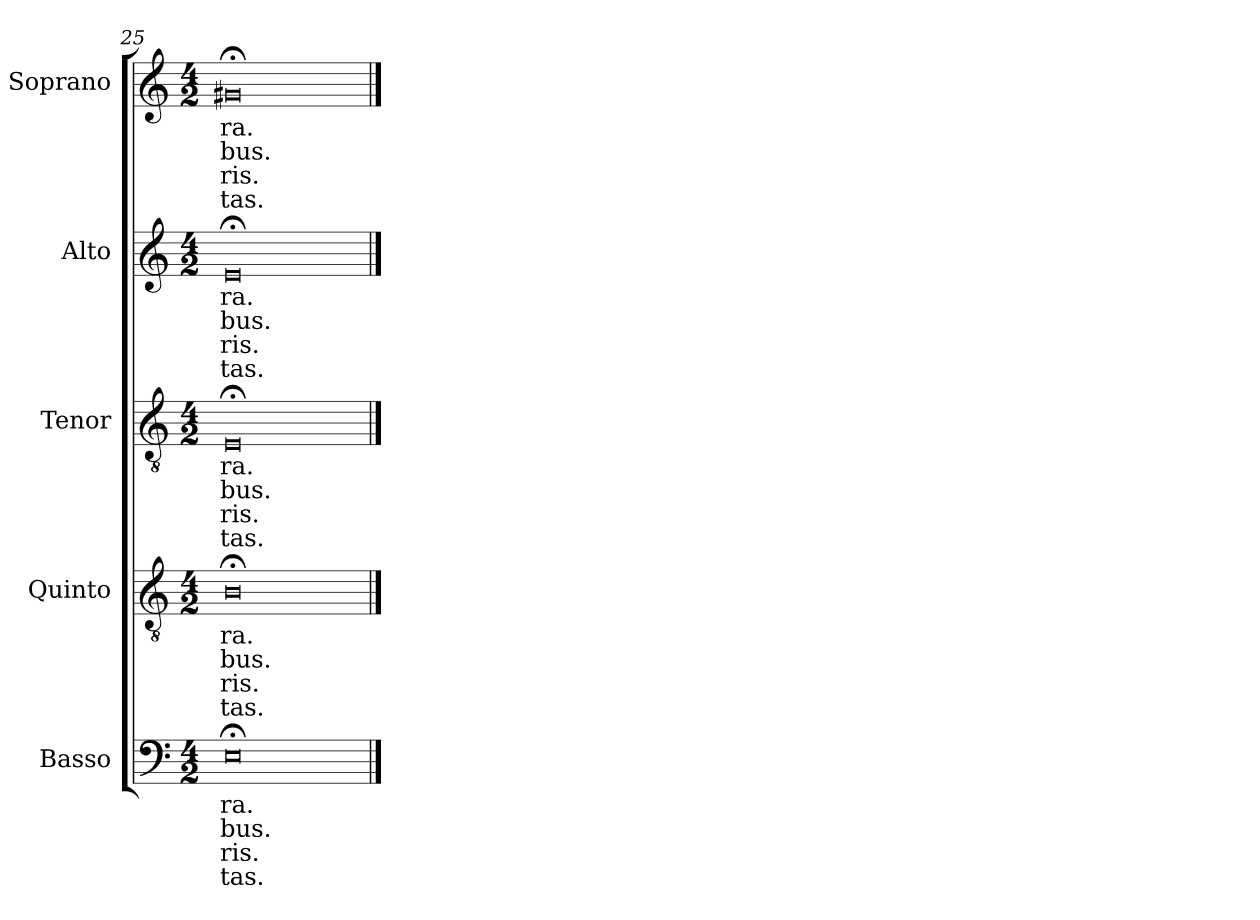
**kern	**text	**text	**text	**text	**kern	**text	**text	**text	**text	**kern	**text	**text	**text	**text	**kern	**text	**text	**text	**text	**kern	**text	**text	**text	**text
*part5	*part5	*part5	*part5	*part5	*part4	*part4	*part4	*part4	*part4	*part3	*part3	*part3	*part3	*part3	*part2	*part2	*part2	*part2	*part2	*part1	*part1	*part1	*part1	*part1
*staff5	*staff5	*staff5	*staff5	*staff5	*staff4	*staff4	*staff4	*staff4	*staff4	*staff3	*staff3	*staff3	*staff3	*staff3	*staff2	*staff2	*staff2	*staff2	*staff2	*staff1	*staff1	*staff1	*staff1	*staff1
*I"Basso	*	*	*	*	*I"Quinto	*	*	*	*	*I"Tenor	*	*	*	*	*I"Alto	*	*	*	*	*I"Soprano	*	*	*	*
*I'B.	*	*	*	*	*I'Q.	*	*	*	*	*I'T.	*	*	*	*	*I'A.	*	*	*	*	*I'S.	*	*	*	*
*clefF4	*	*	*	*	*clefGv2	*	*	*	*	*clefGv2	*	*	*	*	*clefG2	*	*	*	*	*clefG2	*	*	*	*
*	*	*	*	*	*ITrd7c12	*	*	*	*	*ITrd7c12	*	*	*	*	*	*	*	*	*	*	*	*	*	*
*k[]	*	*	*	*	*k[]	*	*	*	*	*k[]	*	*	*	*	*k[]	*	*	*	*	*k[]	*	*	*	*
*C:	*	*	*	*	*C:	*	*	*	*	*C:	*	*	*	*	*C:	*	*	*	*	*C:	*	*	*	*
*M4/2	*	*	*	*	*M4/2	*	*	*	*	*M4/2	*	*	*	*	*M4/2	*	*	*	*	*M4/2	*	*	*	*
=25	=25	=25	=25	=25	=25	=25	=25	=25	=25	=25	=25	=25	=25	=25	=25	=25	=25	=25	=25	=25	=25	=25	=25	=25
!	!LO:LY:b:color=#000000	!LO:LY:b:color=#000000	!LO:LY:b:color=#000000	!LO:LY:b:color=#000000	!	!	!	!	!	!	!	!	!	!	!	!	!	!	!	!	!	!	!	!
!	!	!	!	!	!	!LO:LY:b:color=#000000	!LO:LY:b:color=#000000	!LO:LY:b:color=#000000	!LO:LY:b:color=#000000	!	!	!	!	!	!	!	!	!	!	!	!	!	!	!
!	!	!	!	!	!	!	!	!	!	!	!LO:LY:b:color=#000000	!LO:LY:b:color=#000000	!LO:LY:b:color=#000000	!LO:LY:b:color=#000000	!	!	!	!	!	!	!	!	!	!
!	!	!	!	!	!	!	!	!	!	!	!	!	!	!	!	!LO:LY:b:color=#000000	!LO:LY:b:color=#000000	!LO:LY:b:color=#000000	!LO:LY:b:color=#000000	!	!	!	!	!
!	!	!	!	!	!	!	!	!	!	!	!	!	!	!	!	!	!	!	!	!	!LO:LY:b:color=#000000	!LO:LY:b:color=#000000	!LO:LY:b:color=#000000	!LO:LY:b:color=#000000
0E;i	-ra.	-bus.	-ris.	-tas.	0BB;i	-ra.	-bus.	-ris.	-tas.	0EE;i	-ra.	-bus.	-ris.	-tas.	0e;i	-ra.	-bus.	-ris.	-tas.	0g#X;i	-ra.	-bus.	-ris.	-tas.
==	==	==	==	==	==	==	==	==	==	==	==	==	==	==	==	==	==	==	==	==	==	==	==	==
*-	*-	*-	*-	*-	*-	*-	*-	*-	*-	*-	*-	*-	*-	*-	*-	*-	*-	*-	*-	*-	*-	*-	*-	*-
